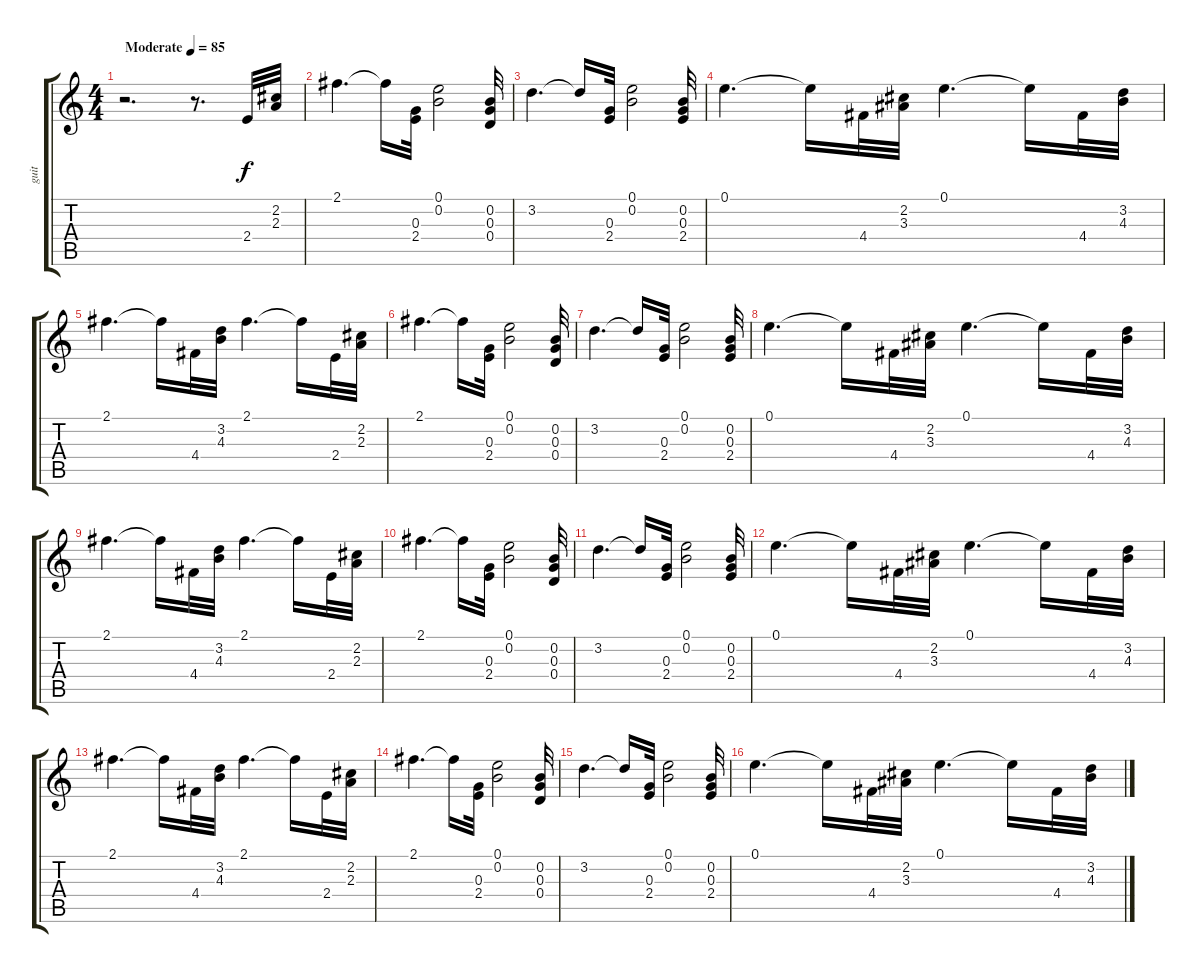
\track ("guit" "guit") {instrument acousticguitarsteel}
\staff {score tabs}
\tuning (E4 B3 G3 D3 A2 E2) {hide}
\ts (4 4)
\tempo (85 "Moderate")
\clef g2
\ks c
r.2{d dy f instrument acousticguitarsteel} r.8{d} 2.4.32{volume 9 balance 0} (2.2 2.3).32 |
2.1.4{d} 2.1{t}.16 (0.3 2.4).32{balance 16} (0.1 0.2).2 (0.2 0.3 0.4).32{balance 0} |
3.2.4{d} 3.2{t}.16 (0.3 2.4).32{balance 16} (0.1 0.2).2 (0.2 0.3 2.4).32{balance 0} |
0.1.4{d} 0.1{t}.16 4.4.32{balance 16} (2.2 3.3).32 0.1.4{d} 0.1{t}.16 4.4.32{balance 0} (3.2 4.3).32 |
2.1.4{d} 2.1{t}.16 4.4.32{balance 16} (3.2 4.3).32 2.1.4{d} 2.1{t}.16 2.4.32{balance 0} (2.2 2.3).32 |
2.1.4{d} 2.1{t}.16 (0.3 2.4).32{balance 16} (0.1 0.2).2 (0.2 0.3 0.4).32{balance 0} |
3.2.4{d} 3.2{t}.16 (0.3 2.4).32{balance 16} (0.1 0.2).2 (0.2 0.3 2.4).32{balance 0} |
0.1.4{d} 0.1{t}.16 4.4.32{balance 16} (2.2 3.3).32 0.1.4{d} 0.1{t}.16 4.4.32{balance 0} (3.2 4.3).32 |
2.1.4{d} 2.1{t}.16 4.4.32{balance 16} (3.2 4.3).32 2.1.4{d} 2.1{t}.16 2.4.32{balance 0} (2.2 2.3).32 |
2.1.4{d} 2.1{t}.16 (0.3 2.4).32{balance 16} (0.1 0.2).2 (0.2 0.3 0.4).32{balance 0} |
3.2.4{d} 3.2{t}.16 (0.3 2.4).32{balance 16} (0.1 0.2).2 (0.2 0.3 2.4).32{balance 0} |
0.1.4{d} 0.1{t}.16 4.4.32{balance 16} (2.2 3.3).32 0.1.4{d} 0.1{t}.16 4.4.32{balance 0} (3.2 4.3).32 |
2.1.4{d} 2.1{t}.16 4.4.32{balance 16} (3.2 4.3).32 2.1.4{d} 2.1{t}.16 2.4.32{balance 0} (2.2 2.3).32 |
2.1.4{d} 2.1{t}.16 (0.3 2.4).32{balance 16} (0.1 0.2).2 (0.2 0.3 0.4).32{balance 0} |
3.2.4{d} 3.2{t}.16 (0.3 2.4).32{balance 16} (0.1 0.2).2 (0.2 0.3 2.4).32{balance 0} |
0.1.4{d} 0.1{t}.16 4.4.32{balance 16} (2.2 3.3).32 0.1.4{d} 0.1{t}.16 4.4.32{balance 0} (3.2 4.3).32
